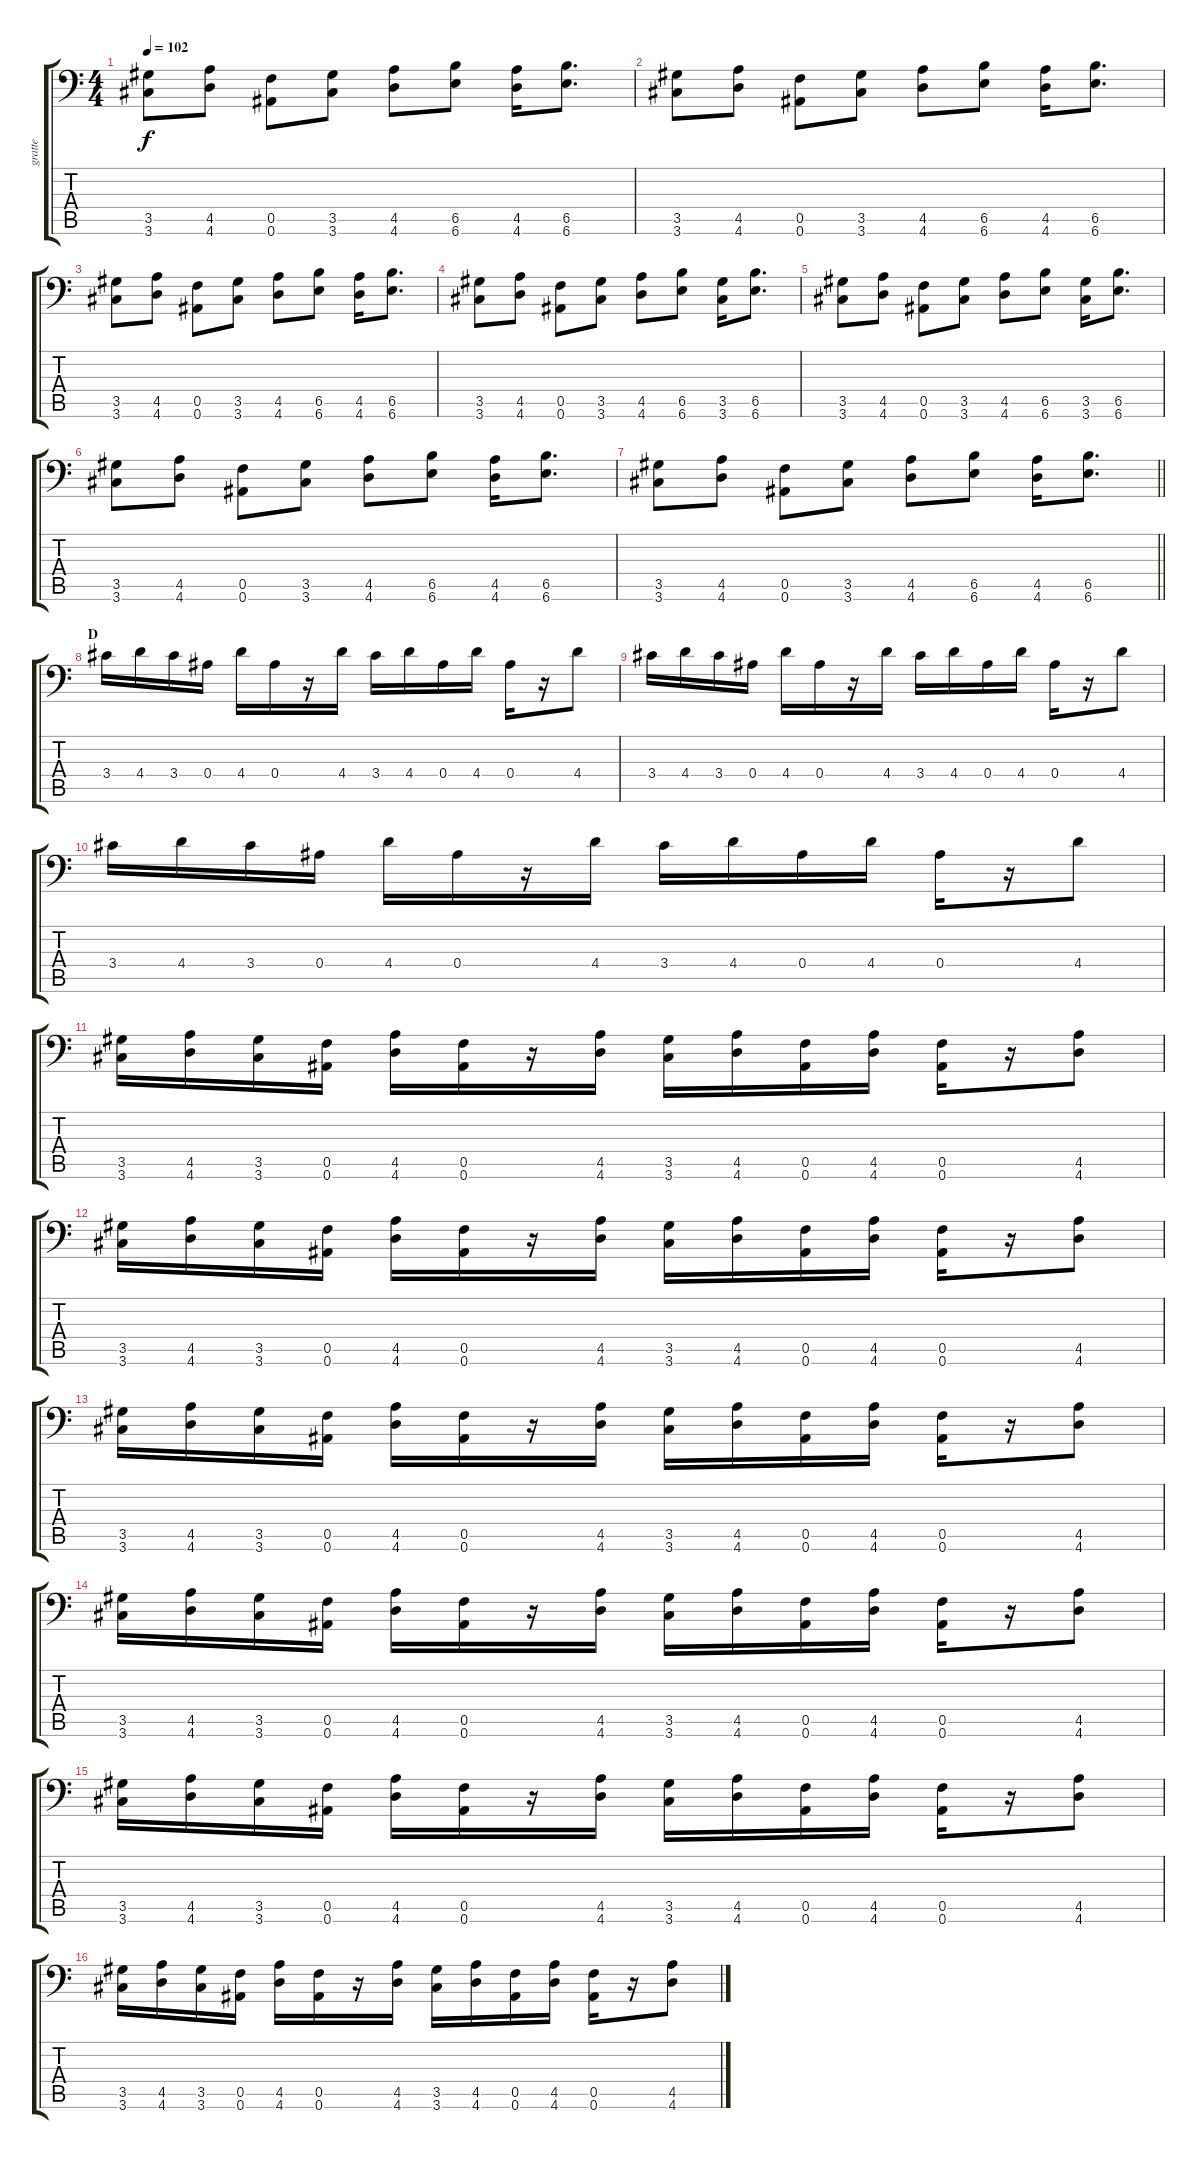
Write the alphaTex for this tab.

\track ("gratte" "gratte") {instrument distortionguitar}
\staff {score tabs}
\tuning (C4 G3 Eb3 Bb2 F2 Bb1) {hide}
\ts (4 4)
\tempo 102
\clef f4
\ks c
(3.5 3.6).8{dy f} (4.5 4.6).8 (0.5 0.6).8 (3.5 3.6).8 (4.5 4.6).8 (6.5 6.6).8 (4.5 4.6).16 (6.5 6.6).8{d} |
(3.5 3.6).8 (4.5 4.6).8 (0.5 0.6).8 (3.5 3.6).8 (4.5 4.6).8 (6.5 6.6).8 (4.5 4.6).16 (6.5 6.6).8{d} |
(3.5 3.6).8 (4.5 4.6).8 (0.5 0.6).8 (3.5 3.6).8 (4.5 4.6).8 (6.5 6.6).8 (4.5 4.6).16 (6.5 6.6).8{d} |
(3.5 3.6).8 (4.5 4.6).8 (0.5 0.6).8 (3.5 3.6).8 (4.5 4.6).8 (6.5 6.6).8 (3.5 3.6).16 (6.5 6.6).8{d} |
(3.5 3.6).8 (4.5 4.6).8 (0.5 0.6).8 (3.5 3.6).8 (4.5 4.6).8 (6.5 6.6).8 (3.5 3.6).16 (6.5 6.6).8{d} |
(3.5 3.6).8 (4.5 4.6).8 (0.5 0.6).8 (3.5 3.6).8 (4.5 4.6).8 (6.5 6.6).8 (4.5 4.6).16 (6.5 6.6).8{d} |
\barLineRight lightlight
(3.5 3.6).8 (4.5 4.6).8 (0.5 0.6).8 (3.5 3.6).8 (4.5 4.6).8 (6.5 6.6).8 (4.5 4.6).16 (6.5 6.6).8{d} |
\section ("" "D")
3.4.16 4.4.16 3.4.16 0.4.16 4.4.16 0.4.16 r.16 4.4.16 3.4.16 4.4.16 0.4.16 4.4.16 0.4.16 r.16 4.4.8 |
3.4.16 4.4.16 3.4.16 0.4.16 4.4.16 0.4.16 r.16 4.4.16 3.4.16 4.4.16 0.4.16 4.4.16 0.4.16 r.16 4.4.8 |
3.4.16 4.4.16 3.4.16 0.4.16 4.4.16 0.4.16 r.16 4.4.16 3.4.16 4.4.16 0.4.16 4.4.16 0.4.16 r.16 4.4.8 |
(3.5 3.6).16 (4.5 4.6).16 (3.5 3.6).16 (0.5 0.6).16 (4.5 4.6).16 (0.5 0.6).16 r.16 (4.5 4.6).16 (3.5 3.6).16 (4.5 4.6).16 (0.5 0.6).16 (4.5 4.6).16 (0.5 0.6).16 r.16 (4.5 4.6).8 |
(3.5 3.6).16 (4.5 4.6).16 (3.5 3.6).16 (0.5 0.6).16 (4.5 4.6).16 (0.5 0.6).16 r.16 (4.5 4.6).16 (3.5 3.6).16 (4.5 4.6).16 (0.5 0.6).16 (4.5 4.6).16 (0.5 0.6).16 r.16 (4.5 4.6).8 |
(3.5 3.6).16 (4.5 4.6).16 (3.5 3.6).16 (0.5 0.6).16 (4.5 4.6).16 (0.5 0.6).16 r.16 (4.5 4.6).16 (3.5 3.6).16 (4.5 4.6).16 (0.5 0.6).16 (4.5 4.6).16 (0.5 0.6).16 r.16 (4.5 4.6).8 |
(3.5 3.6).16 (4.5 4.6).16 (3.5 3.6).16 (0.5 0.6).16 (4.5 4.6).16 (0.5 0.6).16 r.16 (4.5 4.6).16 (3.5 3.6).16 (4.5 4.6).16 (0.5 0.6).16 (4.5 4.6).16 (0.5 0.6).16 r.16 (4.5 4.6).8 |
(3.5 3.6).16 (4.5 4.6).16 (3.5 3.6).16 (0.5 0.6).16 (4.5 4.6).16 (0.5 0.6).16 r.16 (4.5 4.6).16 (3.5 3.6).16 (4.5 4.6).16 (0.5 0.6).16 (4.5 4.6).16 (0.5 0.6).16 r.16 (4.5 4.6).8 |
(3.5 3.6).16 (4.5 4.6).16 (3.5 3.6).16 (0.5 0.6).16 (4.5 4.6).16 (0.5 0.6).16 r.16 (4.5 4.6).16 (3.5 3.6).16 (4.5 4.6).16 (0.5 0.6).16 (4.5 4.6).16 (0.5 0.6).16 r.16 (4.5 4.6).8
